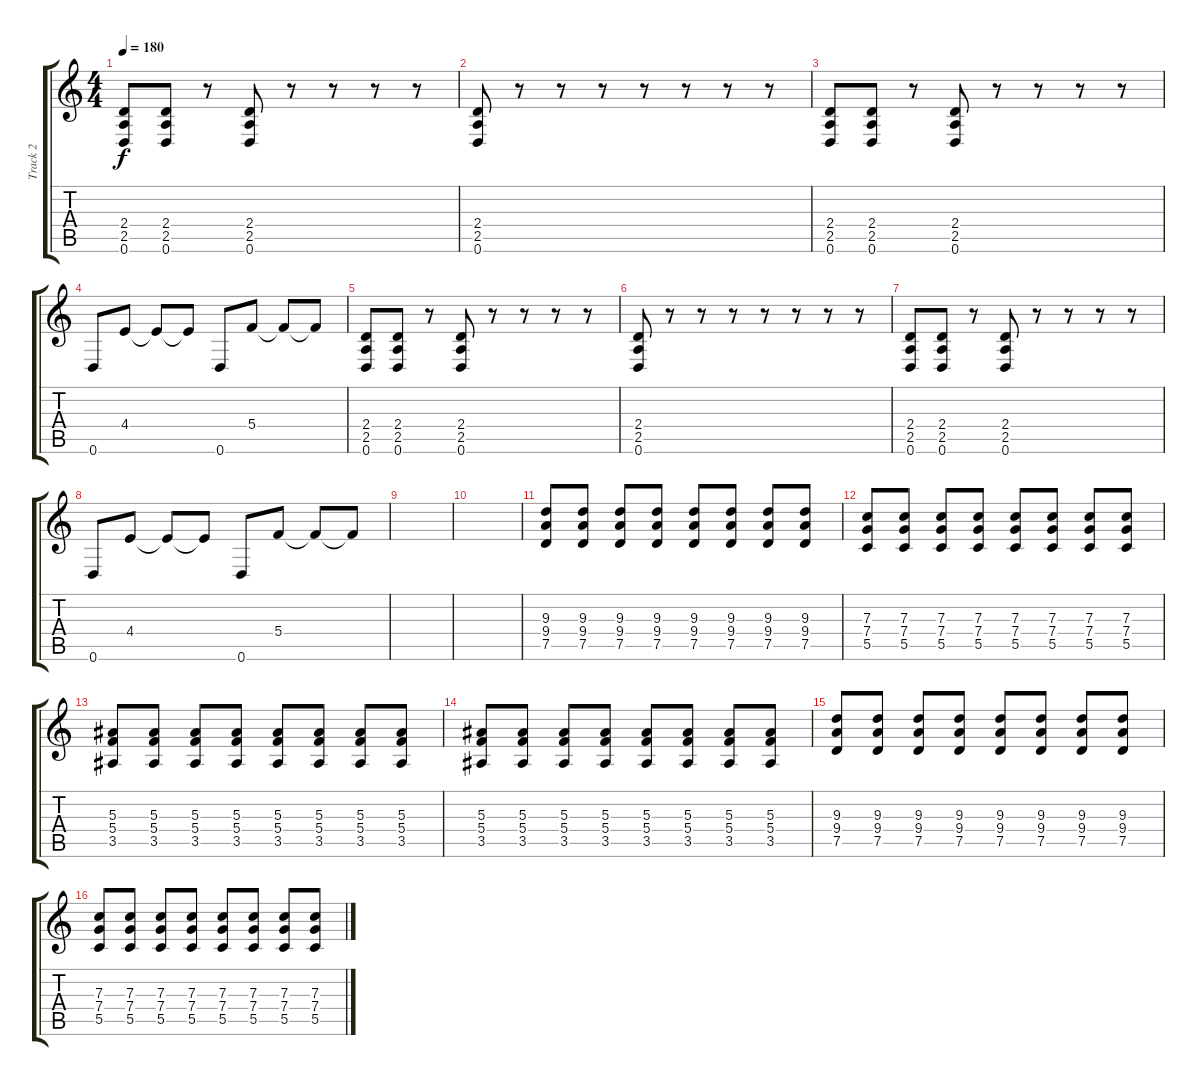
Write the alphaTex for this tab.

\track ("Track 2" "Track 2") {instrument distortionguitar}
\staff {score tabs}
\tuning (D4 A3 F3 C3 G2 D2) {hide}
\ts (4 4)
\tempo 180
\clef g2
\ks c
(2.4 2.5 0.6).8{dy f} (2.4 2.5 0.6).8 r.8 (2.4 2.5 0.6).8 r.8 r.8 r.8 r.8 |
(2.4 2.5 0.6).8 r.8 r.8 r.8 r.8 r.8 r.8 r.8 |
(2.4 2.5 0.6).8 (2.4 2.5 0.6).8 r.8 (2.4 2.5 0.6).8 r.8 r.8 r.8 r.8 |
0.6.8 4.4.8 4.4{t}.8 4.4{t}.8 0.6.8 5.4.8 5.4{t}.8 5.4{t}.8 |
(2.4 2.5 0.6).8 (2.4 2.5 0.6).8 r.8 (2.4 2.5 0.6).8 r.8 r.8 r.8 r.8 |
(2.4 2.5 0.6).8 r.8 r.8 r.8 r.8 r.8 r.8 r.8 |
(2.4 2.5 0.6).8 (2.4 2.5 0.6).8 r.8 (2.4 2.5 0.6).8 r.8 r.8 r.8 r.8 |
0.6.8 4.4.8 4.4{t}.8 4.4{t}.8 0.6.8 5.4.8 5.4{t}.8 5.4{t}.8 |
|
|
(9.3 9.4 7.5).8 (9.3 9.4 7.5).8 (9.3 9.4 7.5).8 (9.3 9.4 7.5).8 (9.3 9.4 7.5).8 (9.3 9.4 7.5).8 (9.3 9.4 7.5).8 (9.3 9.4 7.5).8 |
(7.3 7.4 5.5).8 (7.3 7.4 5.5).8 (7.3 7.4 5.5).8 (7.3 7.4 5.5).8 (7.3 7.4 5.5).8 (7.3 7.4 5.5).8 (7.3 7.4 5.5).8 (7.3 7.4 5.5).8 |
(5.3 5.4 3.5).8 (5.3 5.4 3.5).8 (5.3 5.4 3.5).8 (5.3 5.4 3.5).8 (5.3 5.4 3.5).8 (5.3 5.4 3.5).8 (5.3 5.4 3.5).8 (5.3 5.4 3.5).8 |
(5.3 5.4 3.5).8 (5.3 5.4 3.5).8 (5.3 5.4 3.5).8 (5.3 5.4 3.5).8 (5.3 5.4 3.5).8 (5.3 5.4 3.5).8 (5.3 5.4 3.5).8 (5.3 5.4 3.5).8 |
(9.3 9.4 7.5).8 (9.3 9.4 7.5).8 (9.3 9.4 7.5).8 (9.3 9.4 7.5).8 (9.3 9.4 7.5).8 (9.3 9.4 7.5).8 (9.3 9.4 7.5).8 (9.3 9.4 7.5).8 |
(7.3 7.4 5.5).8 (7.3 7.4 5.5).8 (7.3 7.4 5.5).8 (7.3 7.4 5.5).8 (7.3 7.4 5.5).8 (7.3 7.4 5.5).8 (7.3 7.4 5.5).8 (7.3 7.4 5.5).8
